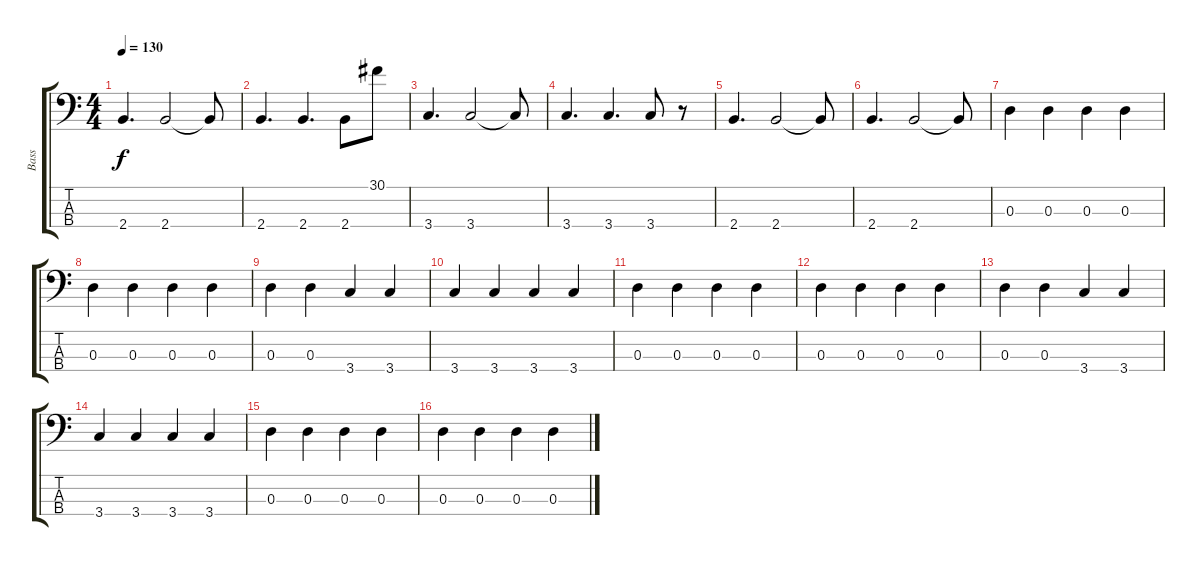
\track ("Bass" "Bass") {instrument electricbassfinger}
\staff {score tabs}
\tuning (C-1 G2 D2 A1) {hide}
\ts (4 4)
\tempo 130
\clef f4
\ks c
2.4.4{d dy f} 2.4.2 2.4{t}.8 |
2.4.4{d} 2.4.4{d} 2.4.8 30.1.8 |
3.4.4{d} 3.4.2 3.4{t}.8 |
3.4.4{d} 3.4.4{d} 3.4.8 r.8 |
2.4.4{d} 2.4.2 2.4{t}.8 |
2.4.4{d} 2.4.2 2.4{t}.8 |
0.3.4 0.3.4 0.3.4 0.3.4 |
0.3.4 0.3.4 0.3.4 0.3.4 |
0.3.4 0.3.4 3.4.4 3.4.4 |
3.4.4 3.4.4 3.4.4 3.4.4 |
0.3.4 0.3.4 0.3.4 0.3.4 |
0.3.4 0.3.4 0.3.4 0.3.4 |
0.3.4 0.3.4 3.4.4 3.4.4 |
3.4.4 3.4.4 3.4.4 3.4.4 |
0.3.4 0.3.4 0.3.4 0.3.4 |
0.3.4 0.3.4 0.3.4 0.3.4
